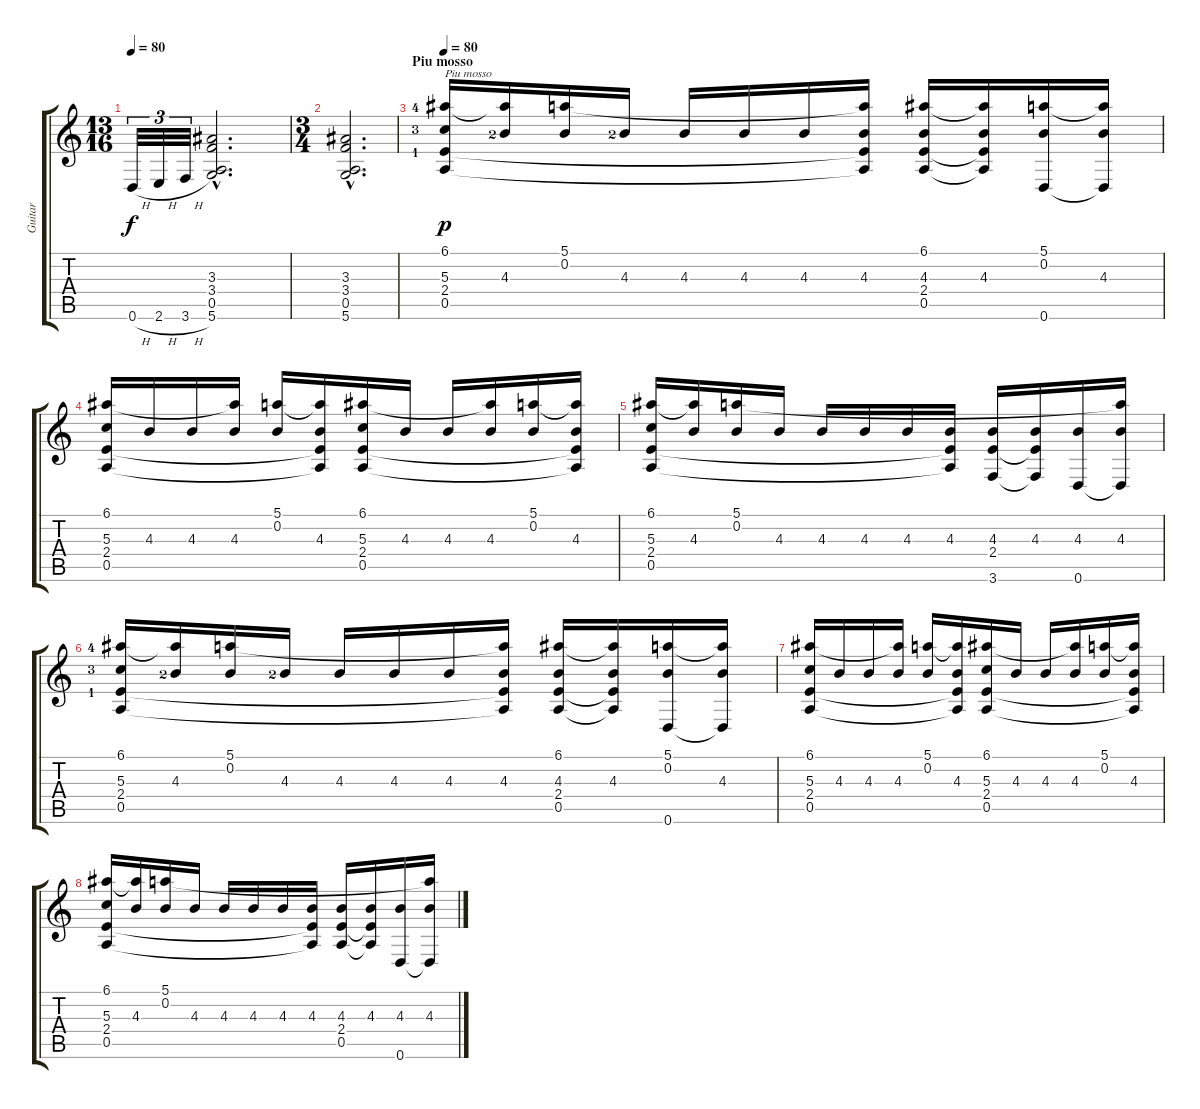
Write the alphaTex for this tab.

\track ("Guitar" "Guitar") {instrument acousticguitarnylon}
\staff {score tabs}
\tuning (E4 B3 G3 D3 A2 D2) {hide}
\ts (13 16)
\tempo 80
\clef g2
\ks c
0.6{h}.32{tu (3 2) dy f} 2.6{h}.32{tu (3 2)} 3.6{h}.32{tu (3 2)} (3.3{hac} 3.4{hac} 0.5{hac} 5.6{hac}).2{d} |
\ts (3 4)
(3.3{hac} 3.4{hac} 0.5{hac} 5.6{hac}).2{d} |
\section ("" "Piu mosso")
\tempo 80
(6.1{lf 5} 5.3{lf 4} 2.4{lf 2} 0.5).16{txt "Piu mosso" dy p} (6.1{t} 4.3{lf 3}).16 (5.1 0.2).16 4.3{lf 3}.16 4.3.16 4.3.16 4.3.16 (5.1{t} 4.3 2.4{t} 0.5{t}).16 (6.1 4.3 2.4 0.5).16 (6.1{t} 4.3 2.4{t} 0.5{t}).16 (5.1 0.2 0.6).16 (5.1{t} 4.3 0.6{t}).16 |
(6.1 5.3 2.4 0.5).16 4.3.16 4.3.16 (6.1{t} 4.3).16 (5.1 0.2).16 (5.1{t} 4.3 2.4{t} 0.5{t}).16 (6.1 5.3 2.4 0.5).16 4.3.16 4.3.16 (6.1{t} 4.3).16 (5.1 0.2).16 (5.1{t} 4.3 2.4{t} 0.5{t}).16 |
(6.1 5.3 2.4 0.5).16 (6.1{t} 4.3).16 (5.1 0.2).16 4.3.16 4.3.16 4.3.16 4.3.16 (4.3 2.4{t} 0.5{t}).16 (4.3 2.4 3.6).16 (4.3 2.4{t} 3.6{t}).16 (4.3 0.6).16 (5.1{t} 4.3 0.6{t}).16 |
(6.1{lf 5} 5.3{lf 4} 2.4{lf 2} 0.5).16 (6.1{t} 4.3{lf 3}).16 (5.1 0.2).16 4.3{lf 3}.16 4.3.16 4.3.16 4.3.16 (5.1{t} 4.3 2.4{t} 0.5{t}).16 (6.1 4.3 2.4 0.5).16 (6.1{t} 4.3 2.4{t} 0.5{t}).16 (5.1 0.2 0.6).16 (5.1{t} 4.3 0.6{t}).16 |
(6.1 5.3 2.4 0.5).16 4.3.16 4.3.16 (6.1{t} 4.3).16 (5.1 0.2).16 (5.1{t} 4.3 2.4{t} 0.5{t}).16 (6.1 5.3 2.4 0.5).16 4.3.16 4.3.16 (6.1{t} 4.3).16 (5.1 0.2).16 (5.1{t} 4.3 2.4{t} 0.5{t}).16 |
(6.1 5.3 2.4 0.5).16 (6.1{t} 4.3).16 (5.1 0.2).16 4.3.16 4.3.16 4.3.16 4.3.16 (4.3 2.4{t} 0.5{t}).16 (4.3 2.4 0.5).16 (4.3 2.4{t} 0.5{t}).16 (4.3 0.6).16 (5.1{t} 4.3 0.6{t}).16
